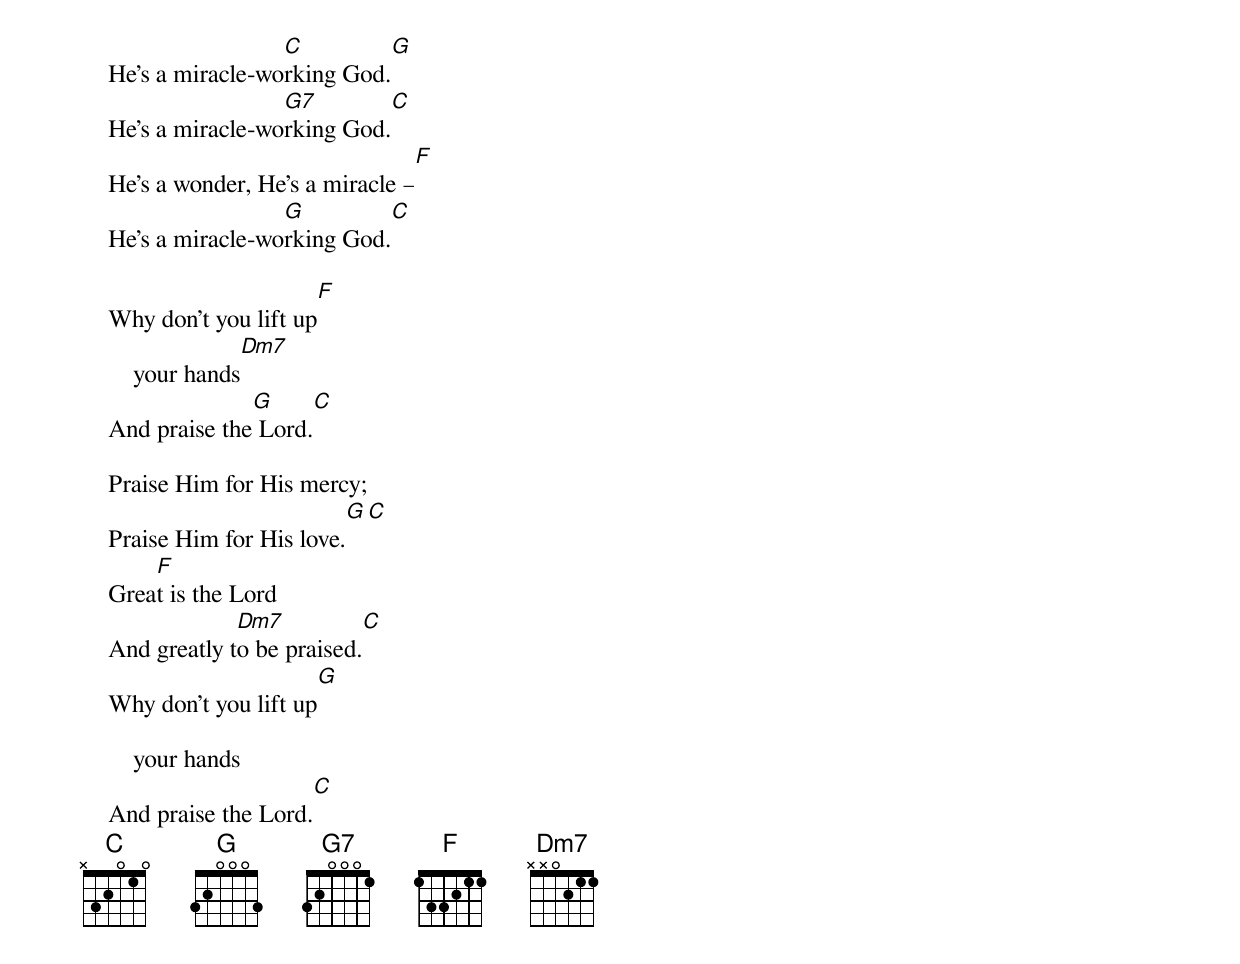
                     C                               G
    He’s a miracle-working God.
                     G7                             C
    He’s a miracle-working God.
                                                      F
    He’s a wonder, He’s a miracle –
                     G                               C
    He’s a miracle-working God.

                                     F
    Why don’t you lift up
                   Dm7
        your hands
                  G                C
    And praise the Lord.

    Praise Him for His mercy;
                            G              C
    Praise Him for His love.
        F
    Great is the Lord
                 Dm7                  C
    And greatly to be praised.
                                    G
    Why don’t you lift up

        your hands
                                     C
    And praise the Lord.
